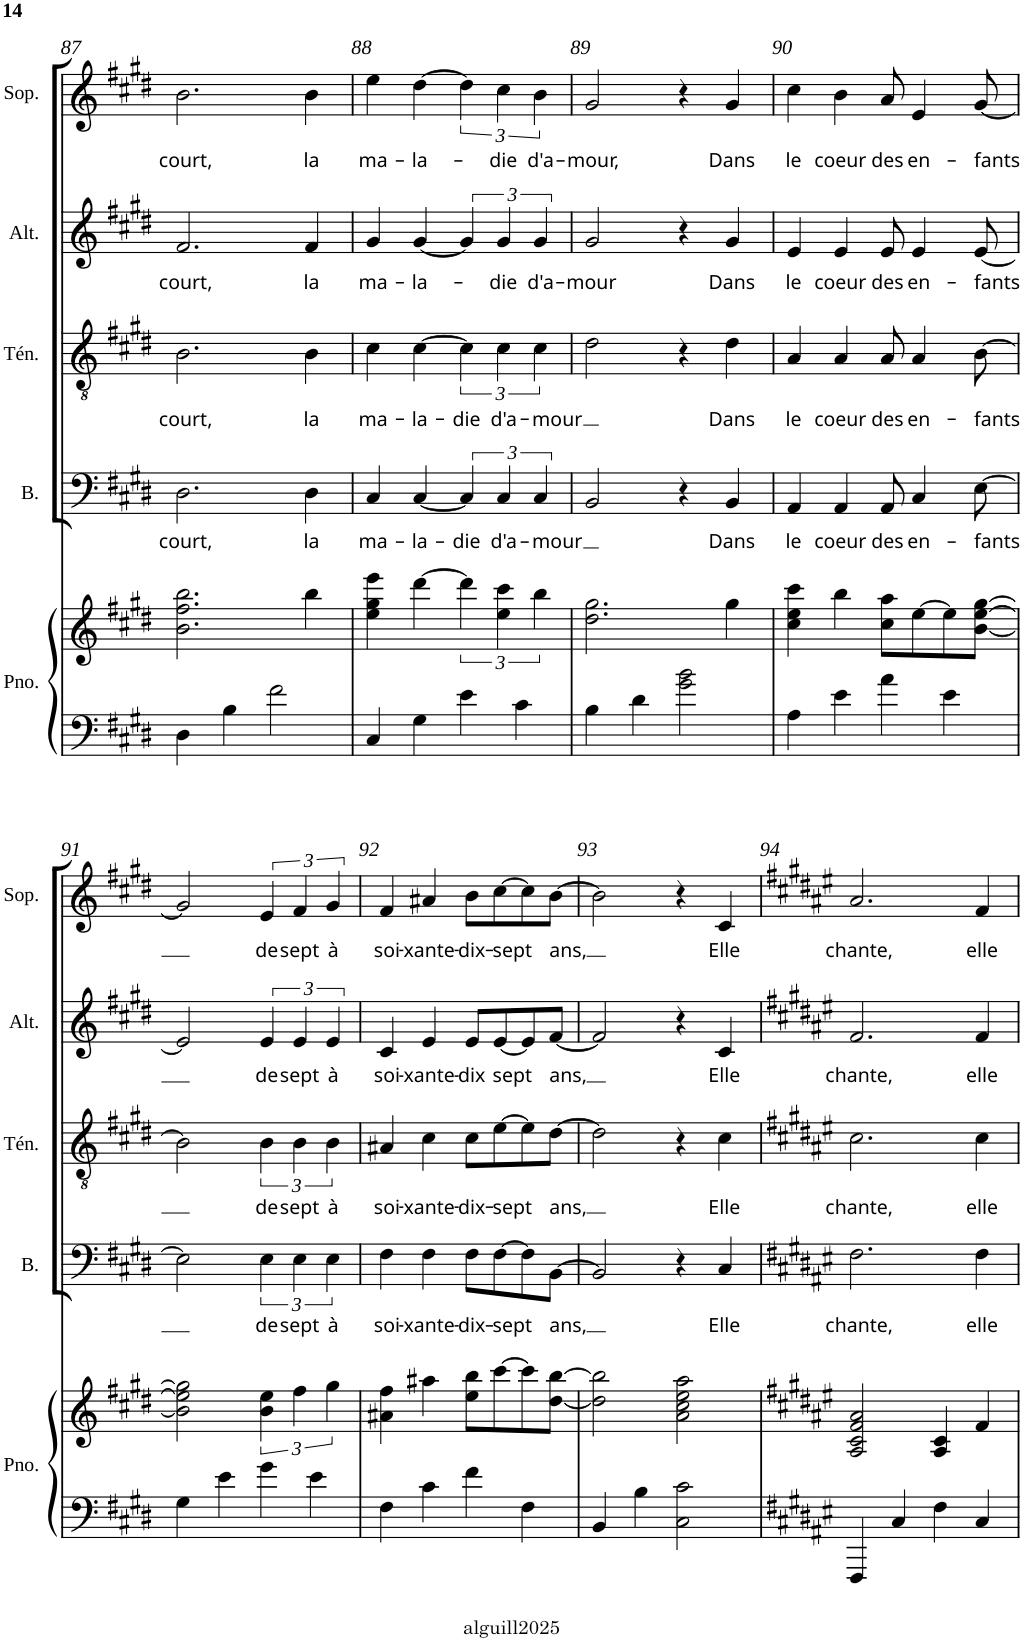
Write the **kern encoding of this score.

**kern	**kern	**kern	**text	**kern	**text	**kern	**text	**kern	**text
*part5	*part5	*part4	*part4	*part3	*part3	*part2	*part2	*part1	*part1
*staff6	*staff5	*staff4	*staff4	*staff3	*staff3	*staff2	*staff2	*staff1	*staff1
*I"Piano	*	*I"Basse	*	*I"Ténor	*	*I"Alto	*	*I"Soprano	*
*I'Pno.	*	*I'B.	*	*I'Tén.	*	*I'Alt.	*	*I'Sop.	*
!!LO:PB:g=z
*clefF4	*clefG2	*clefF4	*	*clefGv2	*	*clefG2	*	*clefG2	*
*k[f#c#g#d#]	*k[f#c#g#d#]	*k[f#c#g#d#]	*	*k[f#c#g#d#]	*	*k[f#c#g#d#]	*	*k[f#c#g#d#]	*
*E:	*E:	*E:	*	*E:	*	*E:	*	*E:	*
*M4/4	*M4/4	*M4/4	*	*M4/4	*	*M4/4	*	*M4/4	*
*met(c)	*met(c)	*met(c)	*	*met(c)	*	*met(c)	*	*met(c)	*
=87	=87	=87	=87	=87	=87	=87	=87	=87	=87
!	!	!	!LO:LY:b	!	!LO:LY:b	!	!LO:LY:b	!	!LO:LY:b
4D#\	2.b\ 2.ff#\ 2.bb\	2.D#\	court,	2.B\	court,	2.f#/	court,	2.b\	court,
4B\	.	.	.	.	.	.	.	.	.
2f#\	.	.	.	.	.	.	.	.	.
!	!	!	!LO:LY:b	!	!LO:LY:b	!	!LO:LY:b	!	!LO:LY:b
.	4bb\	4D#\	la	4B\	la	4f#/	la	4b\	la
=88	=88	=88	=88	=88	=88	=88	=88	=88	=88
!	!	!	!LO:LY:b	!	!LO:LY:b	!	!LO:LY:b	!	!LO:LY:b
4C#/	4ee\ 4gg#\ 4eee\	4C#/	ma-	4c#\	ma-	4g#/	ma-	4ee\	ma-
!	!	!	!LO:LY:b	!	!LO:LY:b	!	!LO:LY:b	!	!LO:LY:b
4G#\	[4ddd#\	[4C#/	-la-	[4c#\	-la-	[4g#/	-la-	[4dd#\	-la-
!	!	!	!LO:LY:b	!	!LO:LY:b	!	!	!	!
4e\	6ddd#\]	6C#/]	-die	6c#\]	-die	6g#/]	.	6dd#\]	.
!	!	!	!LO:LY:b	!	!LO:LY:b	!	!LO:LY:b	!	!LO:LY:b
.	6ee\ 6ccc#\	6C#/	d'a-	6c#\	d'a-	6g#/	-die	6cc#\	-die
4c#\	.	.	.	.	.	.	.	.	.
!	!	!	!LO:LY:b	!	!LO:LY:b	!	!LO:LY:b	!	!LO:LY:b
.	6bb\	6C#/	-mour	6c#\	-mour	6g#/	d'a-	6b\	d'a-
=89	=89	=89	=89	=89	=89	=89	=89	=89	=89
!	!	!	!	!	!	!	!LO:LY:b	!	!LO:LY:b
4B\	2.dd#\ 2.gg#\	2BB/	.	2d#\	.	2g#/	-mour	2g#/	-mour,
4d#\	.	.	.	.	.	.	.	.	.
2g#\ 2b\	.	4r	.	4r	.	4r	.	4r	.
!	!	!	!LO:LY:b	!	!LO:LY:b	!	!LO:LY:b	!	!LO:LY:b
.	4gg#\	4BB/	Dans	4d#\	Dans	4g#/	Dans	4g#/	Dans
=90	=90	=90	=90	=90	=90	=90	=90	=90	=90
!	!	!	!LO:LY:b	!	!LO:LY:b	!	!LO:LY:b	!	!LO:LY:b
4A\	4cc#\ 4ee\ 4ccc#\	4AA/	le	4A/	le	4e/	le	4cc#\	le
!	!	!	!LO:LY:b	!	!LO:LY:b	!	!LO:LY:b	!	!LO:LY:b
4e\	4bb\	4AA/	coeur	4A/	coeur	4e/	coeur	4b\	coeur
!	!	!	!LO:LY:b	!	!LO:LY:b	!	!LO:LY:b	!	!LO:LY:b
4a\	8cc#\ 8aa\L	8AA/	des	8A/	des	8e/	des	8a/	des
!	!	!	!LO:LY:b	!	!LO:LY:b	!	!LO:LY:b	!	!LO:LY:b
.	[8ee\	4C#/	en-	4A/	en-	4e/	en-	4e/	en-
4e\	8ee\]	.	.	.	.	.	.	.	.
!	!	!	!LO:LY:b	!	!LO:LY:b	!	!LO:LY:b	!	!LO:LY:b
.	[8b\ [8ee\ [8gg#\J	[8E\	-fants	[8B\	-fants	[8e/	-fants	[8g#/	-fants
!!LO:LB:g=z
=91	=91	=91	=91	=91	=91	=91	=91	=91	=91
4G#\	2b\] 2ee\] 2gg#\]	2E\]	.	2B\]	.	2e/]	.	2g#/]	.
4e\	.	.	.	.	.	.	.	.	.
!	!	!	!LO:LY:b	!	!LO:LY:b	!	!LO:LY:b	!	!LO:LY:b
4g#\	6b\ 6ee\	6E\	de	6B\	de	6e/	de	6e/	de
!	!	!	!LO:LY:b	!	!LO:LY:b	!	!LO:LY:b	!	!LO:LY:b
.	6ff#\	6E\	sept	6B\	sept	6e/	sept	6f#/	sept
4e\	.	.	.	.	.	.	.	.	.
!	!	!	!LO:LY:b	!	!LO:LY:b	!	!LO:LY:b	!	!LO:LY:b
.	6gg#\	6E\	à	6B\	à	6e/	à	6g#/	à
=92	=92	=92	=92	=92	=92	=92	=92	=92	=92
!	!	!	!LO:LY:b	!	!LO:LY:b	!	!LO:LY:b	!	!LO:LY:b
4F#\	4a#X\ 4ff#\	4F#\	soi-	4A#X/	soi-	4c#/	soi-	4f#/	soi-
!	!	!	!LO:LY:b	!	!LO:LY:b	!	!LO:LY:b	!	!LO:LY:b
4c#\	4aa#X\	4F#\	-xante-	4c#\	-xante-	4e/	-xante-	4a#X/	-xante-
!	!	!	!LO:LY:b	!	!LO:LY:b	!	!LO:LY:b	!	!LO:LY:b
4f#\	8ee\ 8bb\L	8F#\L	-dix-	8c#\L	-dix-	8e/L	-dix	8b\L	-dix-
!	!	!	!LO:LY:b	!	!LO:LY:b	!	!LO:LY:b	!	!LO:LY:b
.	[8ccc#\	[8F#\	-sept	[8e\	-sept	[8e/	sept	[8cc#\	-sept
4F#\	8ccc#\]	8F#\]	.	8e\]	.	8e/]	.	8cc#\]	.
!	!	!	!LO:LY:b	!	!LO:LY:b	!	!LO:LY:b	!	!LO:LY:b
.	[8dd#\ [8bb\J	[8BB\J	ans,	[8d#\J	ans,	[8f#/J	ans,	[8b\J	ans,
=93	=93	=93	=93	=93	=93	=93	=93	=93	=93
4BB/	2dd#\] 2bb\]	2BB/]	.	2d#\]	.	2f#/]	.	2b\]	.
4B\	.	.	.	.	.	.	.	.	.
2C#\ 2c#\	2a\ 2cc#\ 2ee\ 2aa\	4r	.	4r	.	4r	.	4r	.
!	!	!	!LO:LY:b	!	!LO:LY:b	!	!LO:LY:b	!	!LO:LY:b
.	.	4C#/	Elle	4c#\	Elle	4c#/	Elle	4c#/	Elle
=94	=94	=94	=94	=94	=94	=94	=94	=94	=94
*k[f#c#g#d#a#e#]	*k[f#c#g#d#a#e#]	*k[f#c#g#d#a#e#]	*	*k[f#c#g#d#a#e#]	*	*k[f#c#g#d#a#e#]	*	*k[f#c#g#d#a#e#]	*
*F#:	*F#:	*F#:	*	*F#:	*	*F#:	*	*F#:	*
!	!	!	!LO:LY:b	!	!LO:LY:b	!	!LO:LY:b	!	!LO:LY:b
4FFF#/	2A#/ 2c#/ 2f#/ 2a#/	2.F#\	chante,	2.c#\	chante,	2.f#/	chante,	2.a#/	chante,
4C#/	.	.	.	.	.	.	.	.	.
4F#\	4A#/ 4c#/	.	.	.	.	.	.	.	.
!	!	!	!LO:LY:b	!	!LO:LY:b	!	!LO:LY:b	!	!LO:LY:b
4C#/	4f#/	4F#\	elle	4c#\	elle	4f#/	elle	4f#/	elle
=	=	=	=	=	=	=	=	=	=
*-	*-	*-	*-	*-	*-	*-	*-	*-	*-
